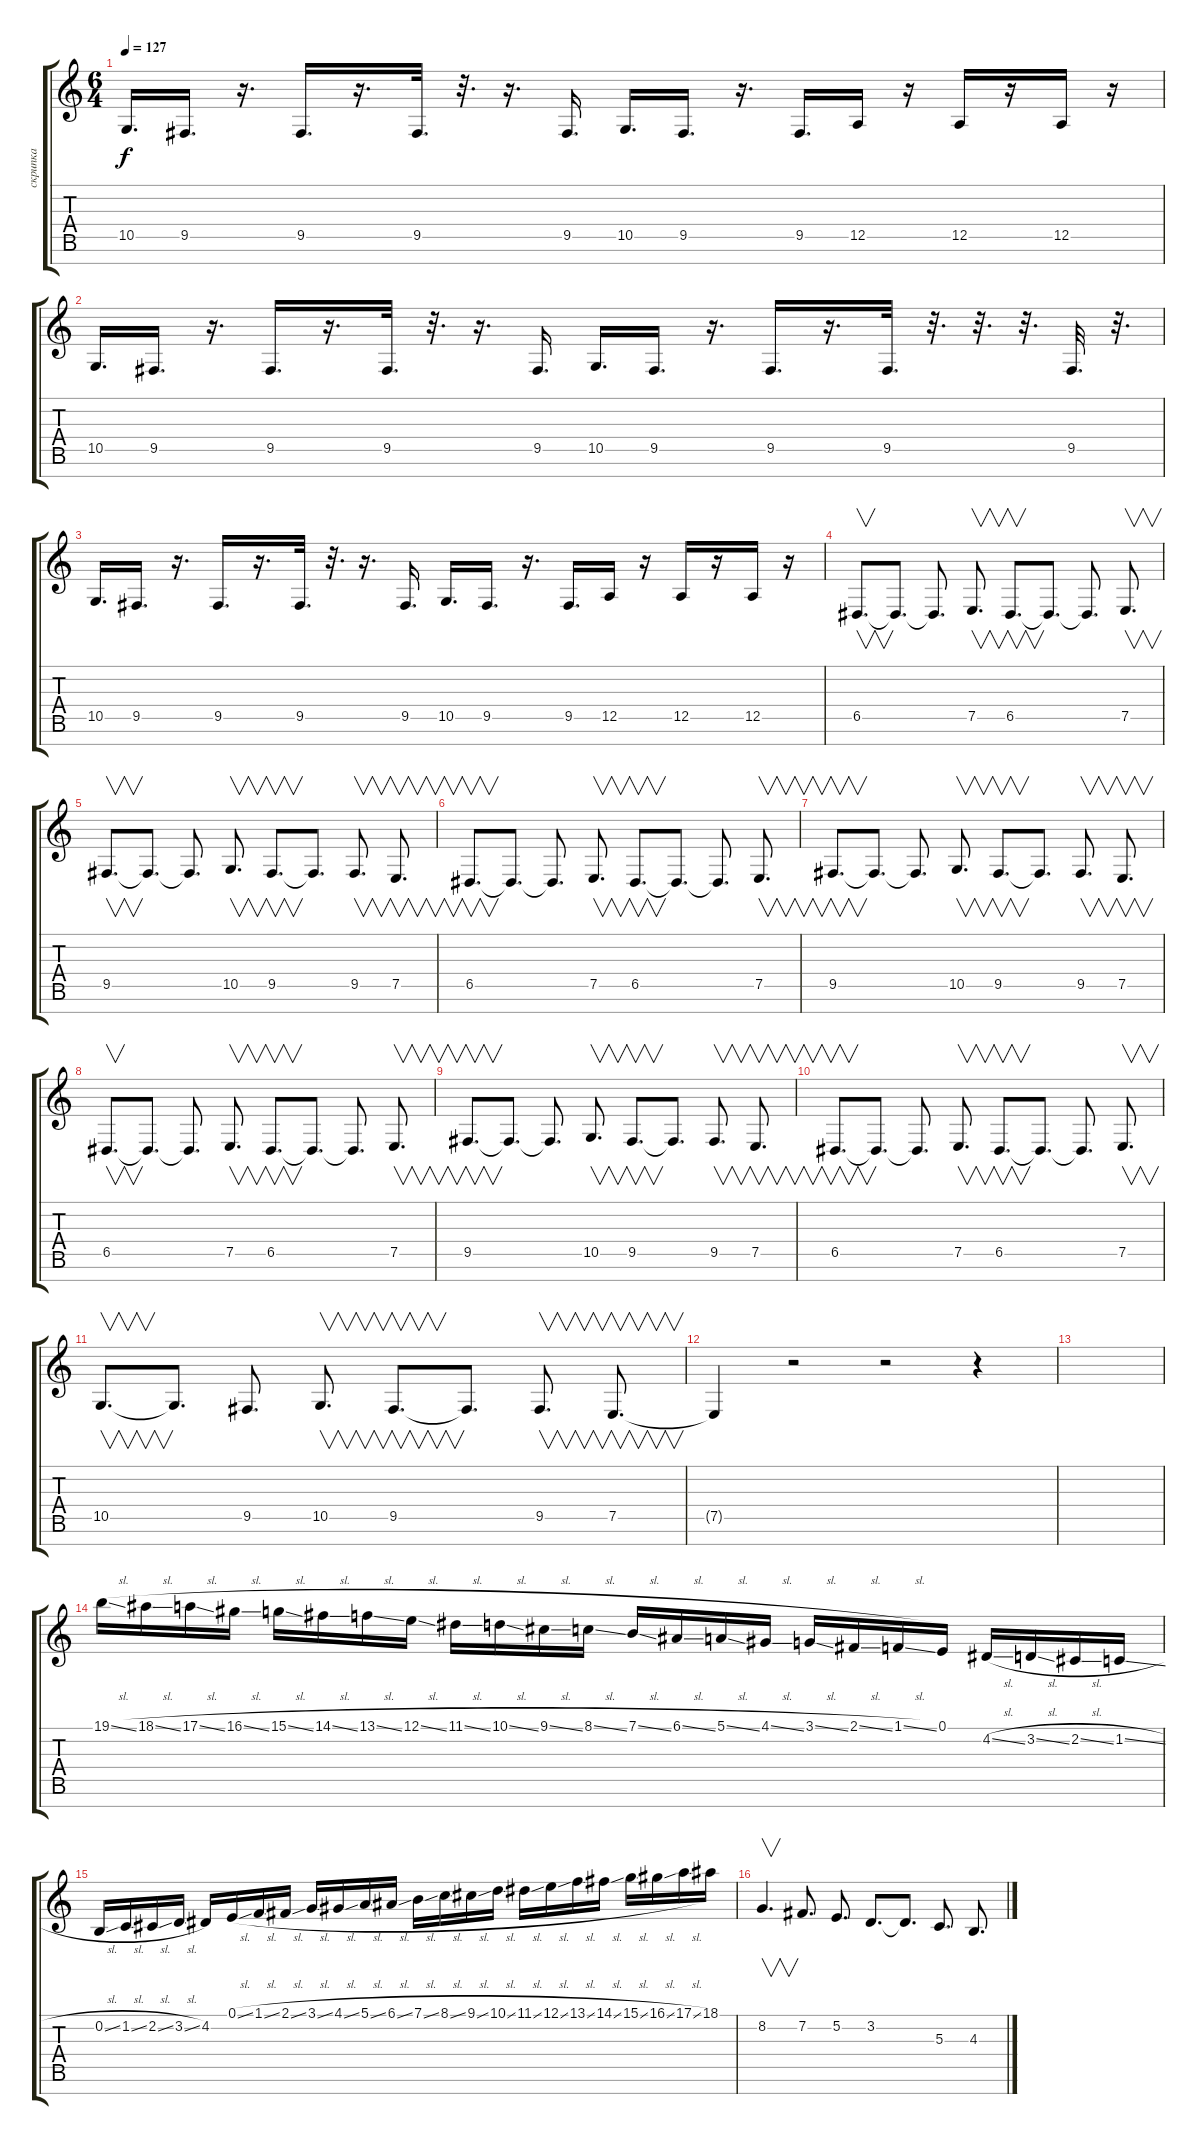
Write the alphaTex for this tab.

\track ("скрипка" "скрипка") {instrument cello}
\staff {score tabs}
\tuning (E4 B3 G3 D3 A2 E2 B1) {hide}
\ts (6 4)
\tempo 127
\clef g2
\ks c
10.5.16{d dy f} 9.5.16{d} r.16{d} 9.5.16{d} r.16{d} 9.5.32{d} r.32{d} r.16{d} 9.5.16{d} 10.5.16{d} 9.5.16{d} r.16{d} 9.5.16{d} 12.5.16 r.16 12.5.16 r.16 12.5.16 r.16 |
10.5.16{d} 9.5.16{d} r.16{d} 9.5.16{d} r.16{d} 9.5.32{d} r.32{d} r.16{d} 9.5.16{d} 10.5.16{d} 9.5.16{d} r.16{d} 9.5.16{d} r.16{d} 9.5.32{d} r.32{d} r.32{d} r.32{d} 9.5.32{d} r.32{d} |
10.5.16{d} 9.5.16{d} r.16{d} 9.5.16{d} r.16{d} 9.5.32{d} r.32{d} r.16{d} 9.5.16{d} 10.5.16{d} 9.5.16{d} r.16{d} 9.5.16{d} 12.5.16 r.16 12.5.16 r.16 12.5.16 r.16 |
6.5.8{v d} 6.5{t}.8{d} 6.5{t}.8{d} 7.5.8{v d} 6.5.8{v d} 6.5{t}.8{d} 6.5{t}.8{d} 7.5.8{v d} |
9.5.8{v d} 9.5{t}.8{d} 9.5{t}.8{d} 10.5.8{v d} 9.5.8{v d} 9.5{t}.8{d} 9.5.8{v d} 7.5.8{v d} |
6.5.8{v d} 6.5{t}.8{d} 6.5{t}.8{d} 7.5.8{v d} 6.5.8{v d} 6.5{t}.8{d} 6.5{t}.8{d} 7.5.8{v d} |
9.5.8{v d} 9.5{t}.8{d} 9.5{t}.8{d} 10.5.8{v d} 9.5.8{v d} 9.5{t}.8{d} 9.5.8{v d} 7.5.8{v d} |
6.5.8{v d} 6.5{t}.8{d} 6.5{t}.8{d} 7.5.8{v d} 6.5.8{v d} 6.5{t}.8{d} 6.5{t}.8{d} 7.5.8{v d} |
9.5.8{v d} 9.5{t}.8{d} 9.5{t}.8{d} 10.5.8{v d} 9.5.8{v d} 9.5{t}.8{d} 9.5.8{v d} 7.5.8{v d} |
6.5.8{v d} 6.5{t}.8{d} 6.5{t}.8{d} 7.5.8{v d} 6.5.8{v d} 6.5{t}.8{d} 6.5{t}.8{d} 7.5.8{v d} |
10.5.8{v d} 10.5{t}.8{d} 9.5.8{d} 10.5.8{v d} 9.5.8{v d} 9.5{t}.8{d} 9.5.8{v d} 7.5.8{v d} |
7.5{t}.4 r.2 r.2 r.4 |
|
19.1{sl}.16 18.1{sl}.16 17.1{sl}.16 16.1{sl}.16 15.1{sl}.16 14.1{sl}.16 13.1{sl}.16 12.1{sl}.16 11.1{sl}.16 10.1{sl}.16 9.1{sl}.16 8.1{sl}.16 7.1{sl}.16 6.1{sl}.16 5.1{sl}.16 4.1{sl}.16 3.1{sl}.16 2.1{sl}.16 1.1{sl}.16 0.1.16 4.2{sl}.16 3.2{sl}.16 2.2{sl}.16 1.2{sl}.16 |
0.2{sl}.16 1.2{sl}.16 2.2{sl}.16 3.2{sl}.16 4.2.16 0.1{sl}.16 1.1{sl}.16 2.1{sl}.16 3.1{sl}.16 4.1{sl}.16 5.1{sl}.16 6.1{sl}.16 7.1{sl}.16 8.1{sl}.16 9.1{sl}.16 10.1{sl}.16 11.1{sl}.16 12.1{sl}.16 13.1{sl}.16 14.1{sl}.16 15.1{sl}.16 16.1{sl}.16 17.1{sl}.16 18.1.16 |
8.2.4{v d} 7.2.8{d} 5.2.8{d} 3.2.8{d} 3.2{t}.8{d} 5.3.8{d} 4.3.8{d}
